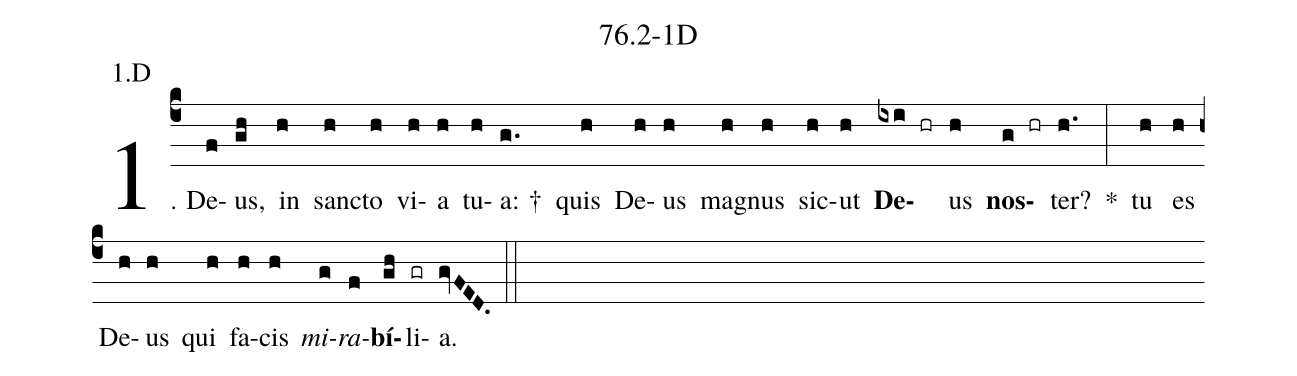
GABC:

name: 76.2-1D;
annotation: 1.D;
%%
(c4)1. De(f)us,(gh) in(h) sanc(h)to(h) vi(h)a(h) tu(h)a: †(g.) quis(h) De(h)us(h) ma(h)gnus(h) sic(h)ut(h) <b>De</b>(ixi hr)us(h) <b>nos</b>(g hr)ter?(h.) *(:) tu(h) es(h) De(h)us(h) qui(h) fa(h)cis(h) <i>mi</i>(g)<i>ra</i>(f)<b>bí</b>(gh)li(gr)a.(gvFED.) (::)
